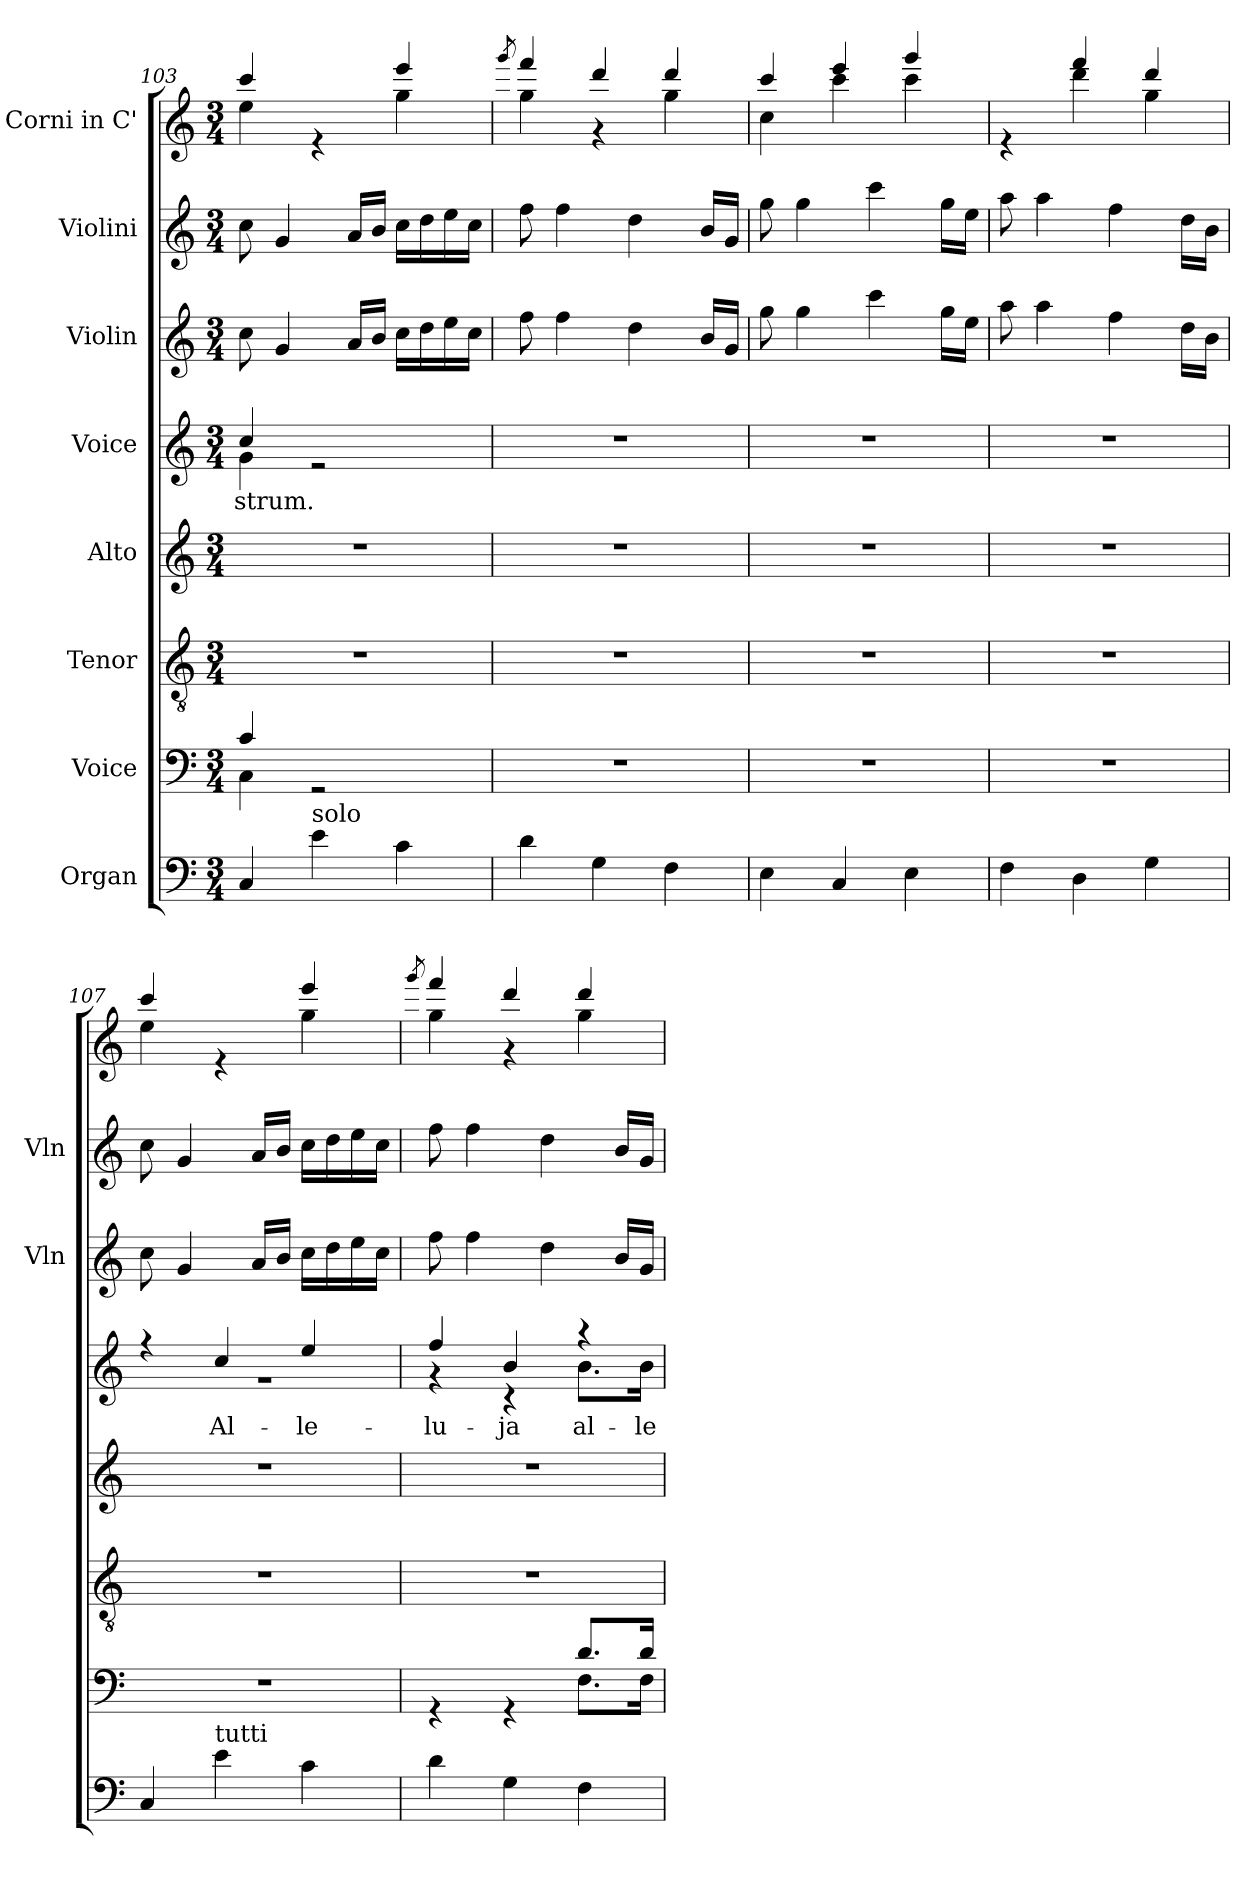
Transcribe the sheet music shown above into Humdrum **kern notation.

**kern	**kern	**kern	**kern	**kern	**text	**kern	**kern	**kern
*part8	*part7	*part6	*part5	*part4	*part4	*part3	*part2	*part1
*staff8	*staff7	*staff6	*staff5	*staff4	*staff4	*staff3	*staff2	*staff1
*I"Organ	*I"Voice	*I"Tenor	*I"Alto	*I"Voice	*	*I"Violin	*I"Violini	*I"Corni in C'
*	*	*	*	*	*	*I'Vln	*I'Vln	*
*clefF4	*clefF4	*clefGv2	*clefG2	*clefG2	*	*clefG2	*clefG2	*clefG2
*	*	*	*	*	*	*	*	*ITrd7c12
*k[]	*k[]	*k[]	*k[]	*k[]	*	*k[]	*k[]	*k[]
*M3/4	*M3/4	*M3/4	*M3/4	*M3/4	*	*M3/4	*M3/4	*M3/4
=103	=103	=103	=103	=103	=103	=103	=103	=103
*	*^	*	*	*	*	*	*	*
!	!	!	!	!	!	!LO:LY:b	!	!	!
*	*	*	*	*	*^	*	*	*	*^
4C/	4c/	4C\	2.r	2.r	4cc/	4g\	-strum.	8cc\	8cc\	4cc/	4e\
.	.	.	.	.	.	.	.	4g/	4g/	.	.
!LO:TX:a:t=solo	!	!	!	!	!	!	!	!	!	!	!
4e\	2rGG	2ryy	.	.	2re	2ryy	.	.	.	4re	4ryy
.	.	.	.	.	.	.	.	16a/LL	16a/LL	.	.
.	.	.	.	.	.	.	.	16b/JJ	16b/JJ	.	.
4c\	.	.	.	.	.	.	.	16cc\LL	16cc\LL	4ee/	4g\
.	.	.	.	.	.	.	.	16dd\	16dd\	.	.
.	.	.	.	.	.	.	.	16ee\	16ee\	.	.
.	.	.	.	.	.	.	.	16cc\JJ	16cc\JJ	.	.
*	*v	*v	*	*	*v	*v	*	*	*	*	*
=104	=104	=104	=104	=104	=104	=104	=104	=104	=104
.	.	.	.	.	.	.	.	8qgg/	.
4d\	2.r	2.r	2.r	2.r	.	8ff\	8ff\	4ff/	4g\
.	.	.	.	.	.	4ff\	4ff\	.	.
4G\	.	.	.	.	.	.	.	4dd/	4r
.	.	.	.	.	.	4dd\	4dd\	.	.
4F\	.	.	.	.	.	.	.	4dd/	4g\
.	.	.	.	.	.	16b/LL	16b/LL	.	.
.	.	.	.	.	.	16g/JJ	16g/JJ	.	.
=105	=105	=105	=105	=105	=105	=105	=105	=105	=105
4E\	2.r	2.r	2.r	2.r	.	8gg\	8gg\	4cc/	4c\
.	.	.	.	.	.	4gg\	4gg\	.	.
4C/	.	.	.	.	.	.	.	4ee/	4cc\
.	.	.	.	.	.	4ccc\	4ccc\	.	.
4E\	.	.	.	.	.	.	.	4gg/	4cc\
.	.	.	.	.	.	16gg\LL	16gg\LL	.	.
.	.	.	.	.	.	16ee\JJ	16ee\JJ	.	.
!!LO:PB:g=z	!!
=106	=106	=106	=106	=106	=106	=106	=106	=106	=106
4F\	2.r	2.r	2.r	2.r	.	8aa\	8aa\	4re	4ryy
.	.	.	.	.	.	4aa\	4aa\	.	.
4D\	.	.	.	.	.	.	.	4ff/	4dd\
.	.	.	.	.	.	4ff\	4ff\	.	.
4G\	.	.	.	.	.	.	.	4dd/	4g\
.	.	.	.	.	.	16dd\LL	16dd\LL	.	.
.	.	.	.	.	.	16b\JJ	16b\JJ	.	.
=107	=107	=107	=107	=107	=107	=107	=107	=107	=107
*	*	*	*	*^	*	*	*	*	*
4C/	2.r	2.r	2.r	4r	2.r	.	8cc\	8cc\	4cc/	4e\
.	.	.	.	.	.	.	4g/	4g/	.	.
!LO:TX:a:t=tutti	!	!	!	!	!	!	!	!	!	!
!	!	!	!	!	!	!LO:LY:b	!	!	!	!
4e\	.	.	.	4cc/	.	Al-	.	.	4re	4ryy
.	.	.	.	.	.	.	16a/LL	16a/LL	.	.
.	.	.	.	.	.	.	16b/JJ	16b/JJ	.	.
!	!	!	!	!	!	!LO:LY:b	!	!	!	!
4c\	.	.	.	4ee/	.	-le-	16cc\LL	16cc\LL	4ee/	4g\
.	.	.	.	.	.	.	16dd\	16dd\	.	.
.	.	.	.	.	.	.	16ee\	16ee\	.	.
.	.	.	.	.	.	.	16cc\JJ	16cc\JJ	.	.
=108	=108	=108	=108	=108	=108	=108	=108	=108	=108	=108
.	.	.	.	.	.	.	.	.	8qgg/	.
*	*^	*	*	*	*	*	*	*	*	*
!	!	!	!	!	!	!	!LO:LY:b	!	!	!	!
4d\	4rGG	2ryy	2.r	2.r	4ff/	4r	-lu-	8ff\	8ff\	4ff/	4g\
.	.	.	.	.	.	.	.	4ff\	4ff\	.	.
!	!	!	!	!	!	!	!LO:LY:b	!	!	!	!
4G\	4rGG	.	.	.	4b/	4r	-ja	.	.	4dd/	4r
.	.	.	.	.	.	.	.	4dd\	4dd\	.	.
!	!	!	!	!	!	!	!LO:LY:b	!	!	!	!
4F\	8.d/L	8.F\L	.	.	4r	8.b\L	al-	.	.	4dd/	4g\
.	.	.	.	.	.	.	.	16b/LL	16b/LL	.	.
!	!	!	!	!	!	!	!LO:LY:b	!	!	!	!
.	16d/Jk	16F\Jk	.	.	.	16b\Jk	-le-	16g/JJ	16g/JJ	.	.
*	*v	*v	*	*	*v	*v	*	*	*	*v	*v
=	=	=	=	=	=	=	=	=
*-	*-	*-	*-	*-	*-	*-	*-	*-
